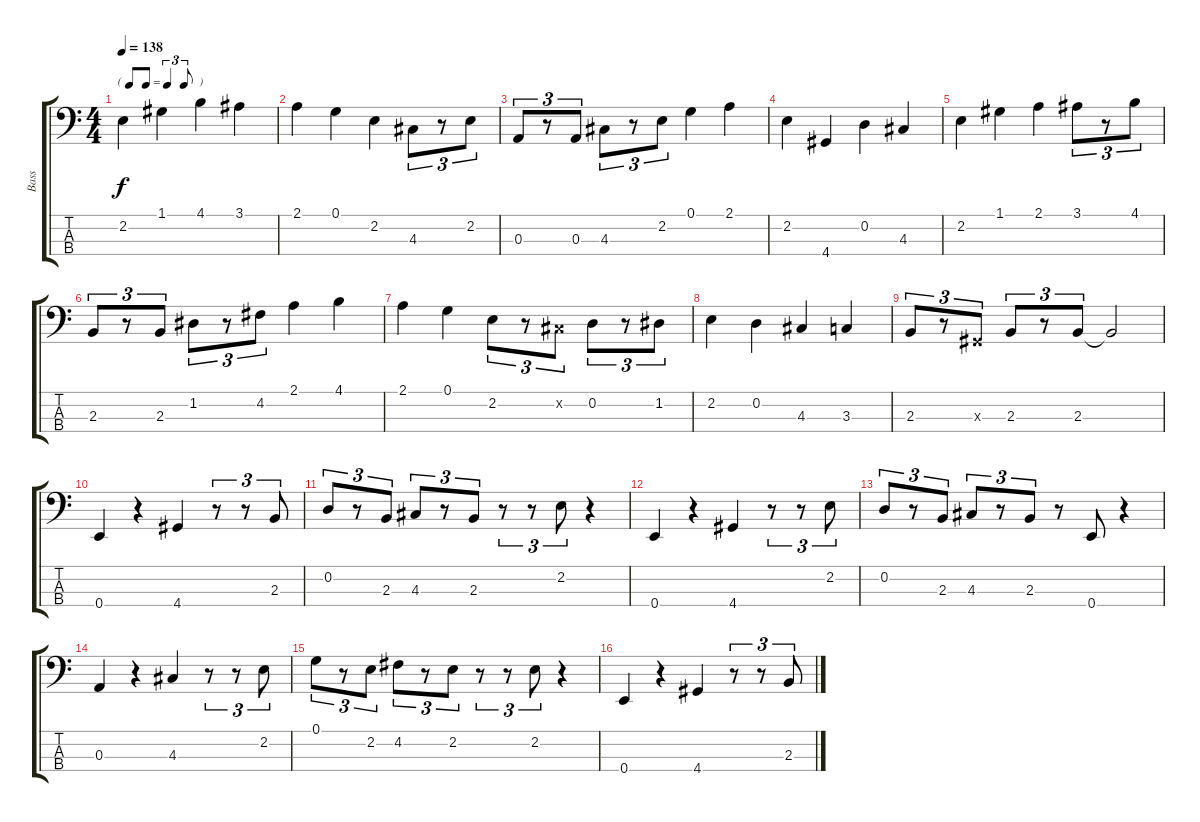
\track ("Bass" "Bass") {instrument electricbassfinger}
\staff {score tabs}
\tuning (G2 D2 A1 E1) {hide}
\ts (4 4)
\tf triplet8th
\tempo 138
\clef f4
\ks c
2.2.4{dy f} 1.1.4 4.1.4 3.1.4 |
2.1.4 0.1.4 2.2.4 4.3.8{tu (3 2)} r.8{tu (3 2)} 2.2.8{tu (3 2)} |
0.3.8{tu (3 2)} r.8{tu (3 2)} 0.3.8{tu (3 2)} 4.3.8{tu (3 2)} r.8{tu (3 2)} 2.2.8{tu (3 2)} 0.1.4 2.1.4 |
2.2.4 4.4.4 0.2.4 4.3.4 |
2.2.4 1.1.4 2.1.4 3.1.8{tu (3 2)} r.8{tu (3 2)} 4.1.8{tu (3 2)} |
2.3.8{tu (3 2)} r.8{tu (3 2)} 2.3.8{tu (3 2)} 1.2.8{tu (3 2)} r.8{tu (3 2)} 4.2.8{tu (3 2)} 2.1.4 4.1.4 |
2.1.4 0.1.4 2.2.8{tu (3 2)} r.8{tu (3 2)} -1.2{x}.8{tu (3 2)} 0.2.8{tu (3 2)} r.8{tu (3 2)} 1.2.8{tu (3 2)} |
2.2.4 0.2.4 4.3.4 3.3.4 |
2.3.8{tu (3 2)} r.8{tu (3 2)} -1.3{x}.8{tu (3 2)} 2.3.8{tu (3 2)} r.8{tu (3 2)} 2.3.8{tu (3 2)} 2.3{t}.2 |
0.4.4 r.4 4.4.4 r.8{tu (3 2)} r.8{tu (3 2)} 2.3.8{tu (3 2)} |
0.2.8{tu (3 2)} r.8{tu (3 2)} 2.3.8{tu (3 2)} 4.3.8{tu (3 2)} r.8{tu (3 2)} 2.3.8{tu (3 2)} r.8{tu (3 2)} r.8{tu (3 2)} 2.2.8{tu (3 2)} r.4 |
0.4.4 r.4 4.4.4 r.8{tu (3 2)} r.8{tu (3 2)} 2.2.8{tu (3 2)} |
0.2.8{tu (3 2)} r.8{tu (3 2)} 2.3.8{tu (3 2)} 4.3.8{tu (3 2)} r.8{tu (3 2)} 2.3.8{tu (3 2)} r.8 0.4.8 r.4 |
0.3.4 r.4 4.3.4 r.8{tu (3 2)} r.8{tu (3 2)} 2.2.8{tu (3 2)} |
0.1.8{tu (3 2)} r.8{tu (3 2)} 2.2.8{tu (3 2)} 4.2.8{tu (3 2)} r.8{tu (3 2)} 2.2.8{tu (3 2)} r.8{tu (3 2)} r.8{tu (3 2)} 2.2.8{tu (3 2)} r.4 |
0.4.4 r.4 4.4.4 r.8{tu (3 2)} r.8{tu (3 2)} 2.3.8{tu (3 2)}
